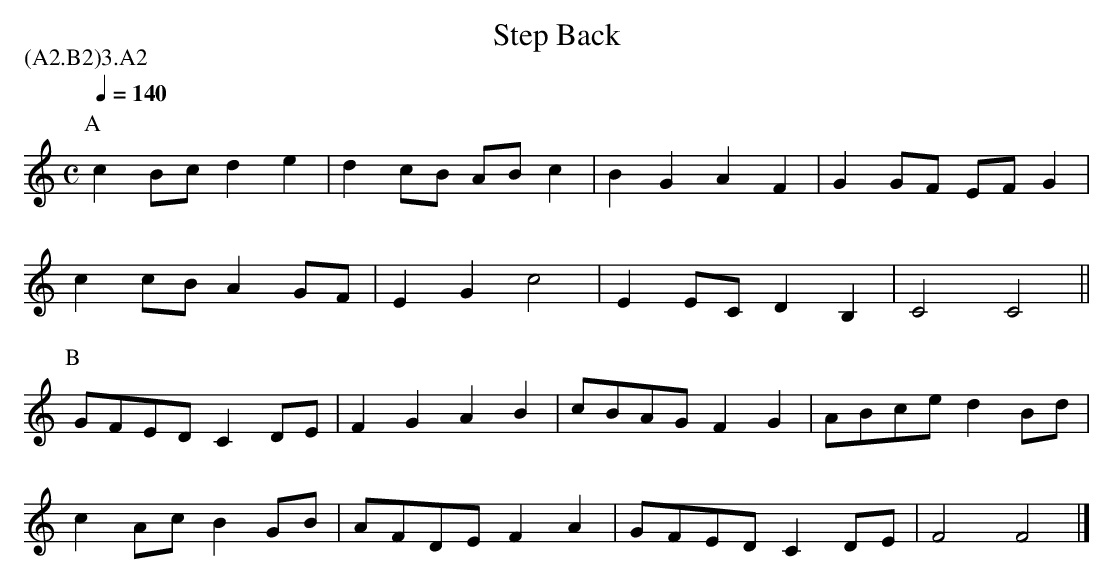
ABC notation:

X:1
T:Step Back
M:C
L:1/4
Q:1/4=140
P:(A2.B2)3.A2
K:Cmaj clef=treble
P:A
c B/2c/2 d e | d c/2B/2 A/2B/2 c | B G A F | G G/2F/2 E/2F/2 G |
c c/2B/2 A G/2F/2 | E G c2 | E E/2C/2 D B, | C2 C2 ||
P:B
G/2F/2E/2D/2 C D/2E/2 | F G A B | c/2B/2A/2G/2 F G | A/2B/2c/2e/2 d B/2d/2 |
c A/2c/2 B G/2B/2 | A/2F/2D/2E/2 F A | G/2F/2E/2D/2 C D/2E/2 |\
F2 F2 |]
